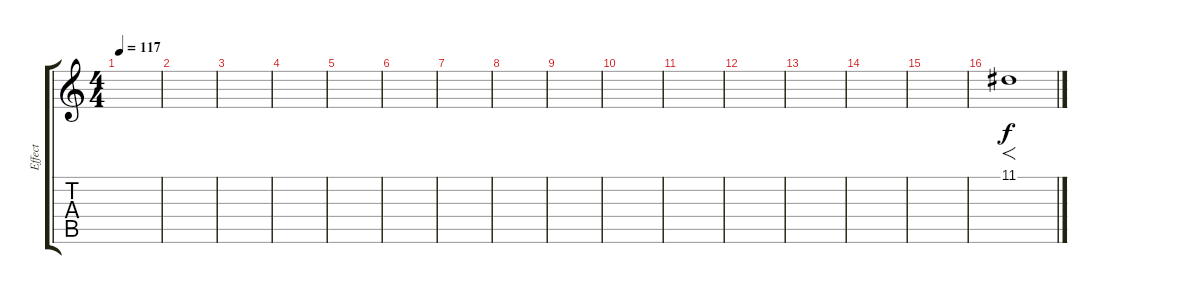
\track ("Effect" "Effect") {instrument stringensemble1}
\staff {score tabs}
\tuning (E4 B3 G3 D3 A2 E2) {hide}
\ts (4 4)
\tempo 117
\clef g2
\ks c
|
|
|
|
|
|
|
|
|
|
|
|
|
|
|
11.1.1{f}
